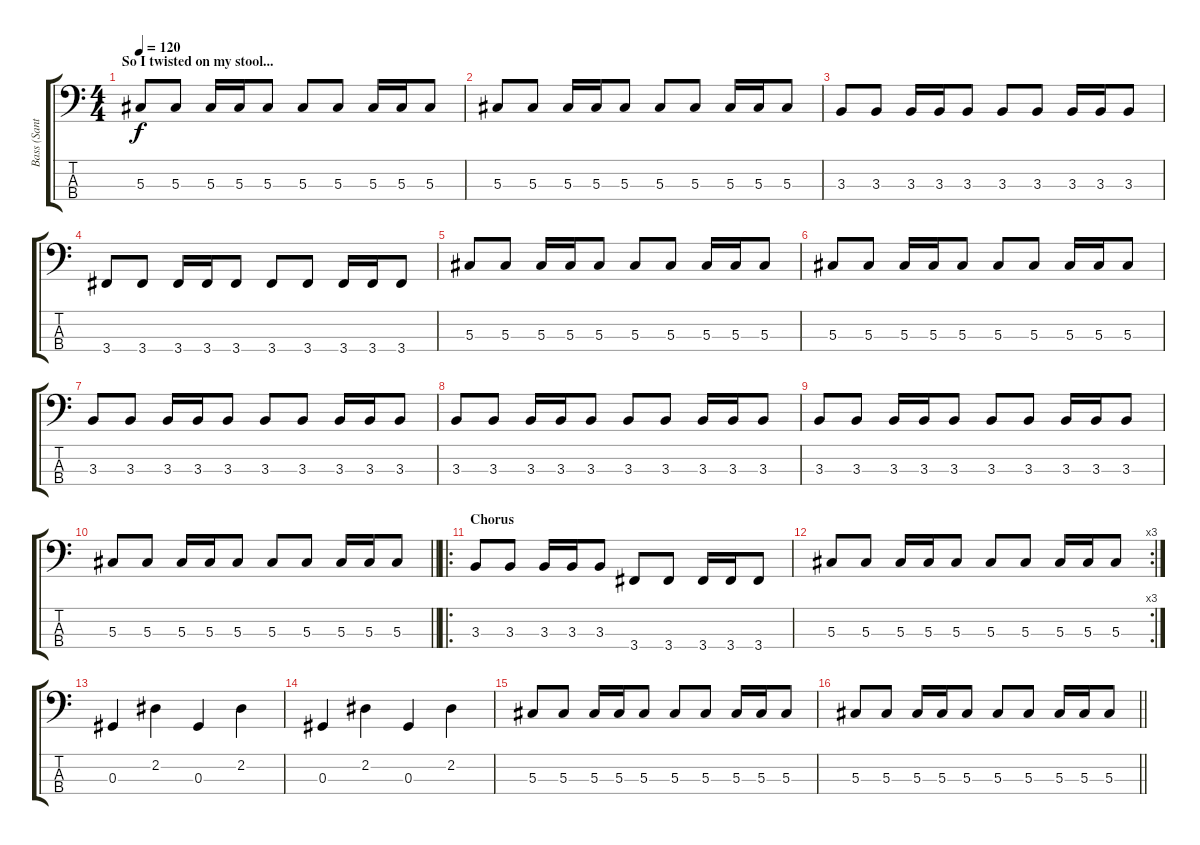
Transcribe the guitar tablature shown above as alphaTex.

\track ("Bass (Santi)" "Bass (Sant") {instrument electricbassfinger}
\staff {score tabs}
\tuning (Gb2 Db2 Ab1 Eb1) {hide}
\ts (4 4)
\section ("" "So I twisted on my stool...")
\tempo 120
\clef f4
\ks c
5.3.8{dy f} 5.3.8 5.3.16 5.3.16 5.3.8 5.3.8 5.3.8 5.3.16 5.3.16 5.3.8 |
5.3.8 5.3.8 5.3.16 5.3.16 5.3.8 5.3.8 5.3.8 5.3.16 5.3.16 5.3.8 |
3.3.8 3.3.8 3.3.16 3.3.16 3.3.8 3.3.8 3.3.8 3.3.16 3.3.16 3.3.8 |
3.4.8 3.4.8 3.4.16 3.4.16 3.4.8 3.4.8 3.4.8 3.4.16 3.4.16 3.4.8 |
5.3.8 5.3.8 5.3.16 5.3.16 5.3.8 5.3.8 5.3.8 5.3.16 5.3.16 5.3.8 |
5.3.8 5.3.8 5.3.16 5.3.16 5.3.8 5.3.8 5.3.8 5.3.16 5.3.16 5.3.8 |
3.3.8 3.3.8 3.3.16 3.3.16 3.3.8 3.3.8 3.3.8 3.3.16 3.3.16 3.3.8 |
3.3.8 3.3.8 3.3.16 3.3.16 3.3.8 3.3.8 3.3.8 3.3.16 3.3.16 3.3.8 |
3.3.8 3.3.8 3.3.16 3.3.16 3.3.8 3.3.8 3.3.8 3.3.16 3.3.16 3.3.8 |
\barLineRight lightlight
5.3.8 5.3.8 5.3.16 5.3.16 5.3.8 5.3.8 5.3.8 5.3.16 5.3.16 5.3.8 |
\ro
\section ("" "Chorus")
3.3.8 3.3.8 3.3.16 3.3.16 3.3.8 3.4.8 3.4.8 3.4.16 3.4.16 3.4.8 |
\rc 3
5.3.8 5.3.8 5.3.16 5.3.16 5.3.8 5.3.8 5.3.8 5.3.16 5.3.16 5.3.8 |
0.3.4 2.2.4 0.3.4 2.2.4 |
0.3.4 2.2.4 0.3.4 2.2.4 |
5.3.8 5.3.8 5.3.16 5.3.16 5.3.8 5.3.8 5.3.8 5.3.16 5.3.16 5.3.8 |
\barLineRight lightlight
5.3.8 5.3.8 5.3.16 5.3.16 5.3.8 5.3.8 5.3.8 5.3.16 5.3.16 5.3.8
